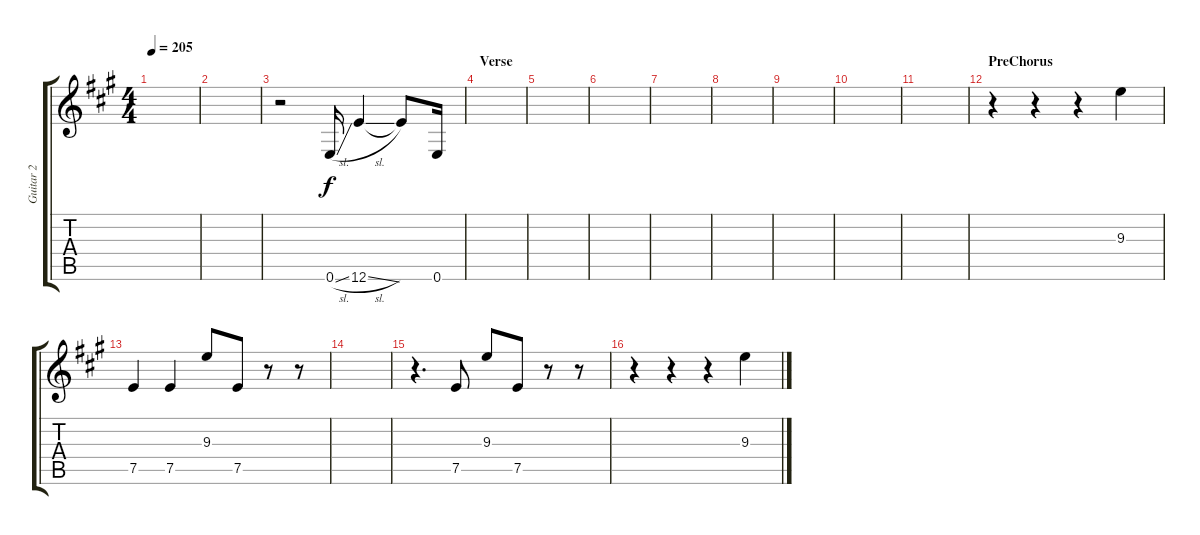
\track ("Guitar 2" "Guitar 2") {instrument distortionguitar}
\staff {score tabs}
\tuning (E4 B3 G3 D3 A2 E2) {hide}
\ts (4 4)
\tempo 205
\clef g2
\ks a
|
|
r.2 0.6{sl}.16 12.6{sl}.4 12.6{t}.8 0.6.16 |
\section ("" "Verse")
|
|
|
|
|
|
|
|
\section ("" "PreChorus")
r.4{instrument overdrivenguitar} r.4 r.4 9.3.4 |
7.5.4 7.5.4 9.3.8 7.5.8 r.8 r.8 |
|
r.4{d} 7.5.8 9.3.8 7.5.8 r.8 r.8 |
r.4 r.4 r.4 9.3.4
